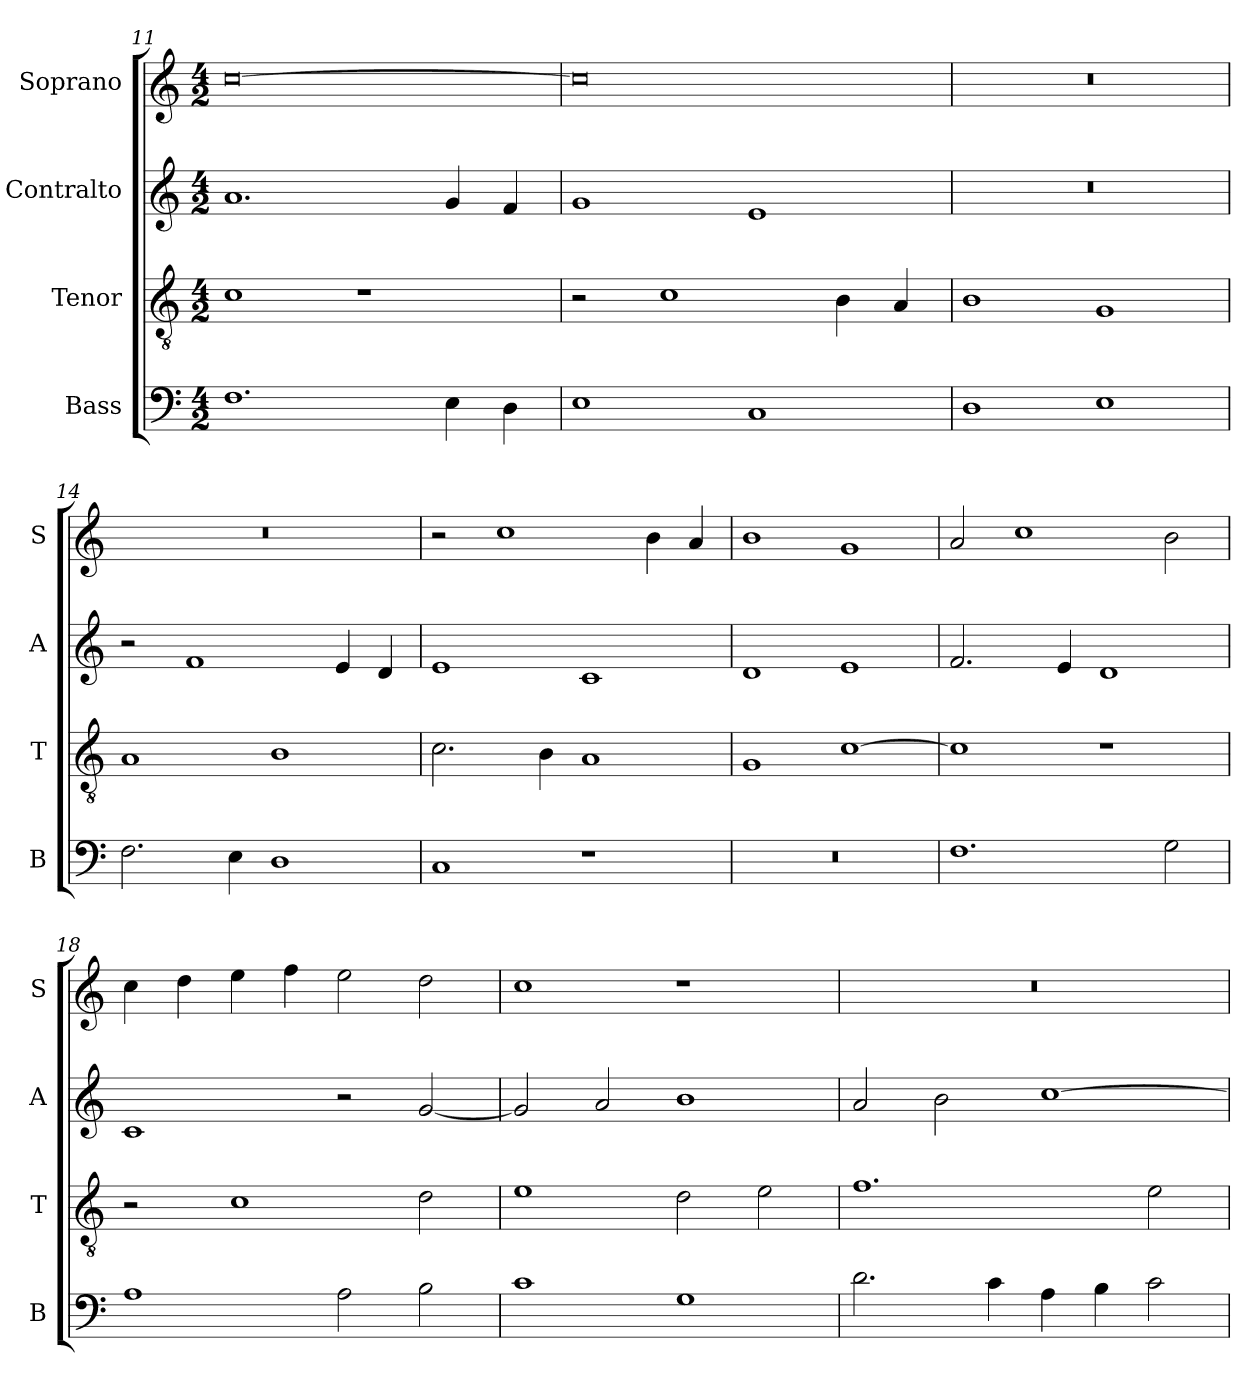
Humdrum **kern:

**kern	**kern	**kern	**kern
*part4	*part3	*part2	*part1
*staff4	*staff3	*staff2	*staff1
*I"Bass	*I"Tenor	*I"Contralto	*I"Soprano
*I'B	*I'T	*I'A	*I'S
*clefF4	*clefGv2	*clefG2	*clefG2
*k[]	*k[]	*k[]	*k[]
*C:ion	*C:ion	*C:ion	*C:ion
*M4/2	*M4/2	*M4/2	*M4/2
=11	=11	=11	=11
1.F	1c	1.a	[0cc
.	1r	.	.
4E	.	4g	.
4D	.	4f	.
=12	=12	=12	=12
1E	2r	1g	0cc]
.	1c	.	.
1C	.	1e	.
.	4B	.	.
.	4A	.	.
=13	=13	=13	=13
1D	1B	0r	0r
1E	1G	.	.
=14	=14	=14	=14
2.F	1A	2r	0r
.	.	1f	.
4E	.	.	.
1D	1B	.	.
.	.	4e	.
.	.	4d	.
=15	=15	=15	=15
1C	2.c	1e	2r
.	.	.	1cc
.	4B	.	.
1r	1A	1c	.
.	.	.	4b
.	.	.	4a
=16	=16	=16	=16
0r	1G	1d	1b
.	[1c	1e	1g
=17	=17	=17	=17
1.F	1c]	2.f	2a
.	.	.	1cc
.	.	4e	.
.	1r	1d	.
2G	.	.	2b
=18	=18	=18	=18
1A	2r	1c	4cc
.	.	.	4dd
.	1c	.	4ee
.	.	.	4ff
2A	.	2r	2ee
2B	2d	[2g	2dd
=19	=19	=19	=19
1c	1e	2g]	1cc
.	.	2a	.
1G	2d	1b	1r
.	2e	.	.
=20	=20	=20	=20
2.d	1.f	2a	0r
.	.	2b	.
4c	.	.	.
4A	.	[1cc	.
4B	.	.	.
2c	2e	.	.
=	=	=	=
*-	*-	*-	*-
